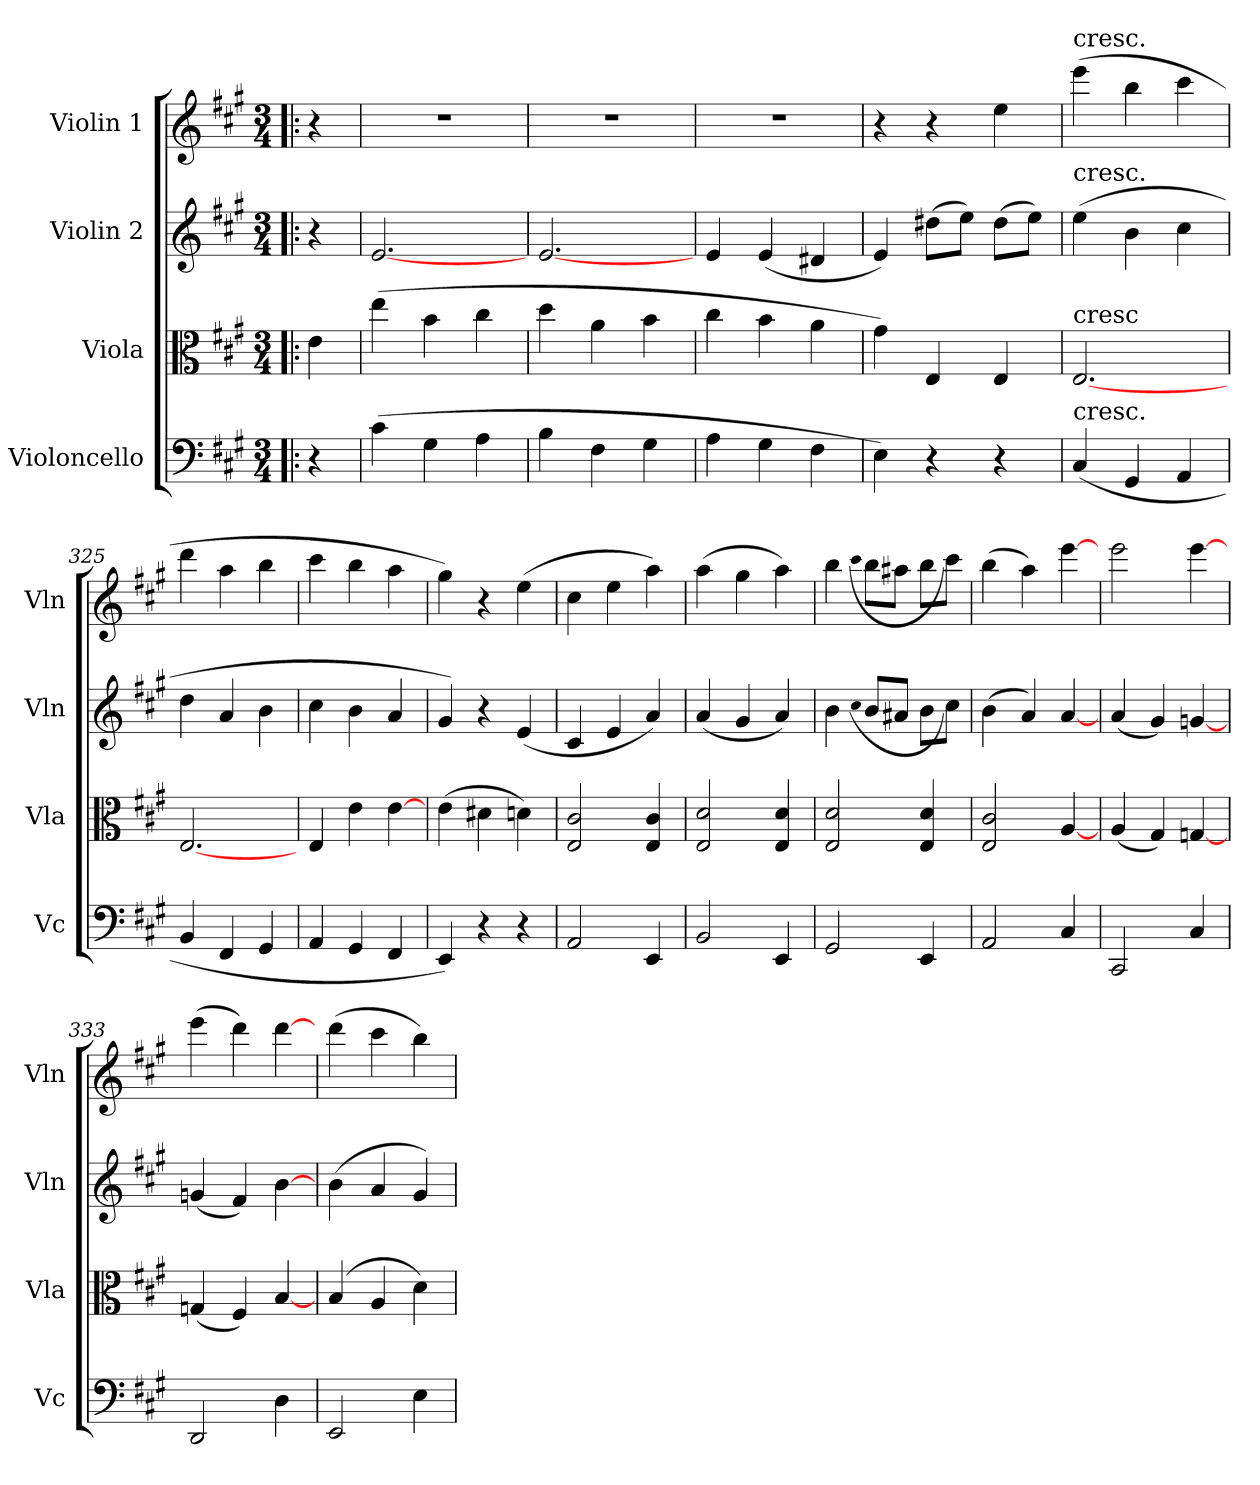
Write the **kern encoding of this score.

**kern	**kern	**kern	**kern
*part4	*part3	*part2	*part1
*staff4	*staff3	*staff2	*staff1
*I"Violoncello	*I"Viola	*I"Violin 2	*I"Violin 1
*I'Vc	*I'Vla	*I'Vln	*I'Vln
*clefF4	*clefC3	*clefG2	*clefG2
*k[f#c#g#]	*k[f#c#g#]	*k[f#c#g#]	*k[f#c#g#]
*A:	*A:	*A:	*A:
*M3/4	*M3/4	*M3/4	*M3/4
=!|:	=!|:	=!|:	=!|:
4r	4e	4r	4r
=320	=320	=320	=320
(4c#	(4ee	[2.e	2.r
4G#	4b	.	.
4A	4cc#	.	.
=321	=321	=321	=321
4B	4dd	[2.e	2.r
4F#	4a	.	.
4G#	4b	.	.
=322	=322	=322	=322
4A	4cc#	4e	2.r
4G#	4b	(4e	.
4F#	4a	4d#X	.
=323	=323	=323	=323
4E)	4g#)	4e)	4r
4r	4E	(8dd#X\L	4r
.	.	8ee\J)	.
4r	4E	(8dd#\L	4ee
.	.	8ee\J)	.
=324	=324	=324	=324
!	!	!	!LO:TX:a:t=cresc.
!	!	!LO:TX:a:t=cresc.	!
!	!LO:TX:a:t=cresc	!	!
!LO:TX:a:t=cresc.	!	!	!
(4C#	[2.E	(4ee	(4eee
4GG#	.	4b	4bb
4AA	.	4cc#	4ccc#
=325	=325	=325	=325
4BB	[2.E	4dd	4ddd
4FF#	.	4a	4aa
4GG#	.	4b	4bb
=326	=326	=326	=326
4AA	4E	4cc#	4ccc#
4GG#	4e	4b	4bb
4FF#	[4e	4a	4aa
=327	=327	=327	=327
4EE)	(4e	4g#)	4gg#)
4r	4d#X	4r	4r
4r	4dn)	(4e	(4ee
=328	=328	=328	=328
2AA	2E 2c#	4c#	4cc#
.	.	4e	4ee
4EE	4E 4c#	4a)	4aa)
=329	=329	=329	=329
2BB	2E 2d	(4a	(4aa
.	.	4g#	4gg#
4EE	4E 4d	4a)	4aa)
=330	=330	=330	=330
2GG#	2E 2d	4b	4bb
.	.	(qqcc#	(qqccc#
.	.	8b/L	8bb\L
.	.	8a#X/J	8aa#X\J
4EE	4E 4d	8b\L	8bb\L
.	.	8cc#\J)	8ccc#\J)
=331	=331	=331	=331
2AA	2E 2c#	(4b	(4bb
.	.	4a)	4aa)
4C#	[4A	[4a	[4eee
=332	=332	=332	=332
2CC#	(4A	(4a	2eee
.	4G#)	4g#)	.
4C#	[4Gn	[4gn	[4eee
=333	=333	=333	=333
2DD	(4Gn	(4gn	(4eee
.	4F#)	4f#)	4ddd)
4D	[4B	[4b	[4ddd
=334	=334	=334	=334
2EE	(4B	(4b	(4ddd
.	4A	4a	4ccc#
4E	4d)	4g#)	4bb)
=	=	=	=
*-	*-	*-	*-
